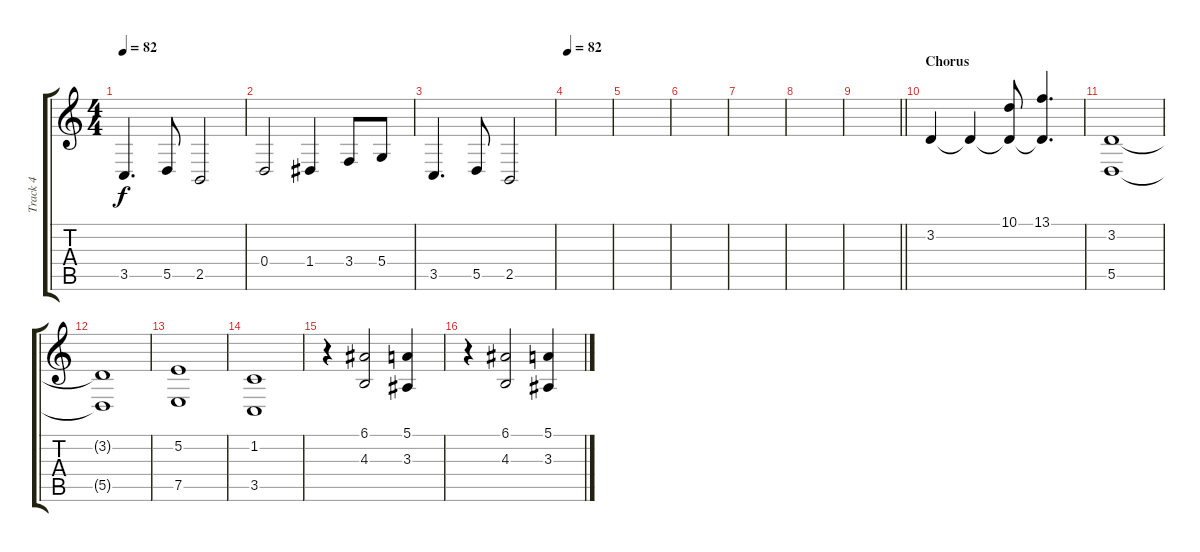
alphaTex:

\track ("Track 4" "Track 4") {instrument brightacousticpiano}
\staff {score tabs}
\tuning (E4 B3 G3 D3 A2 E2) {hide}
\ts (4 4)
\tempo 82
\clef g2
\ks c
3.5.4{d dy f} 5.5.8 2.5.2 |
0.4.2 1.4.4 3.4.8 5.4.8 |
3.5.4{d} 5.5.8 2.5.2 |
\tempo 82
|
|
|
|
|
\barLineRight lightlight
|
\section ("" "Chorus")
3.2.4{instrument synthstrings1} 3.2{t}.4 (10.1 3.2{t}).8 (13.1 3.2{t}).4{d} |
(3.2 5.5).1 |
(3.2{t} 5.5{t}).1 |
(5.2 7.5).1 |
(1.2 3.5).1 |
r.4{instrument synthstrings1} (6.1 4.3).2 (5.1 3.3).4 |
r.4 (6.1 4.3).2 (5.1 3.3).4
